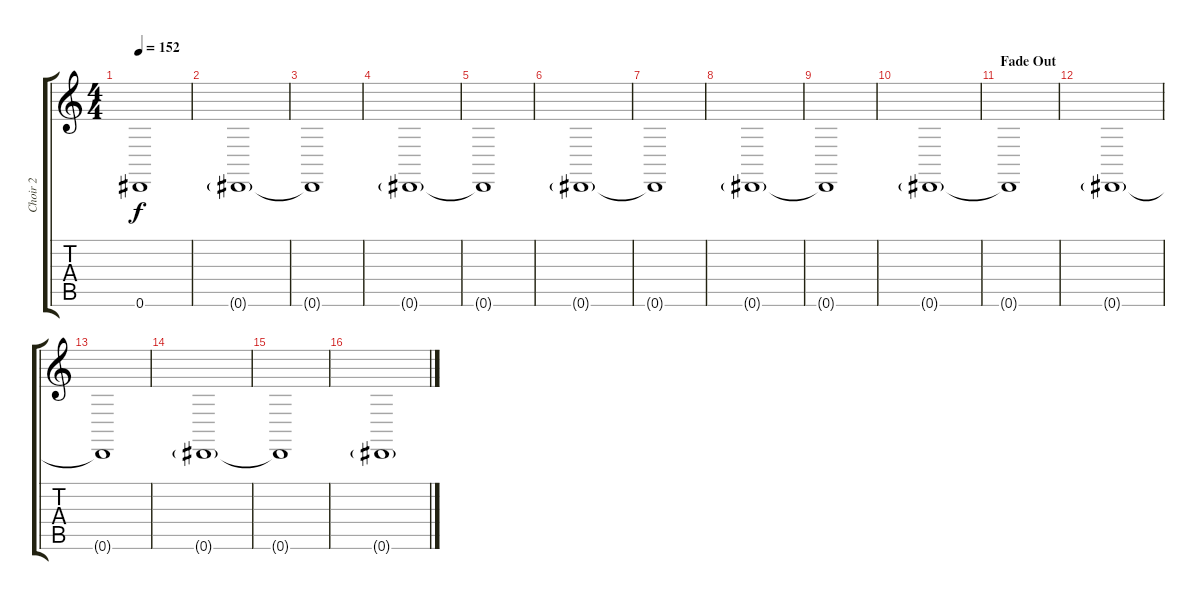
\track ("Choir 2" "Choir 2") {instrument choiraahs}
\staff {score tabs}
\tuning (Eb4 Bb3 Gb3 Db3 Ab2 Eb2) {hide}
\ts (4 4)
\tempo 152
\clef g2
\ks c
0.6{t}.1{dy f} |
0.6{g}.1 |
0.6{t}.1 |
0.6{g}.1 |
0.6{t}.1 |
0.6{g}.1 |
0.6{t}.1 |
0.6{g}.1 |
0.6{t}.1 |
0.6{g}.1 |
\section ("" "Fade Out")
0.6{t}.1 |
0.6{g}.1 |
0.6{t}.1 |
0.6{g}.1 |
0.6{t}.1 |
0.6{g}.1
